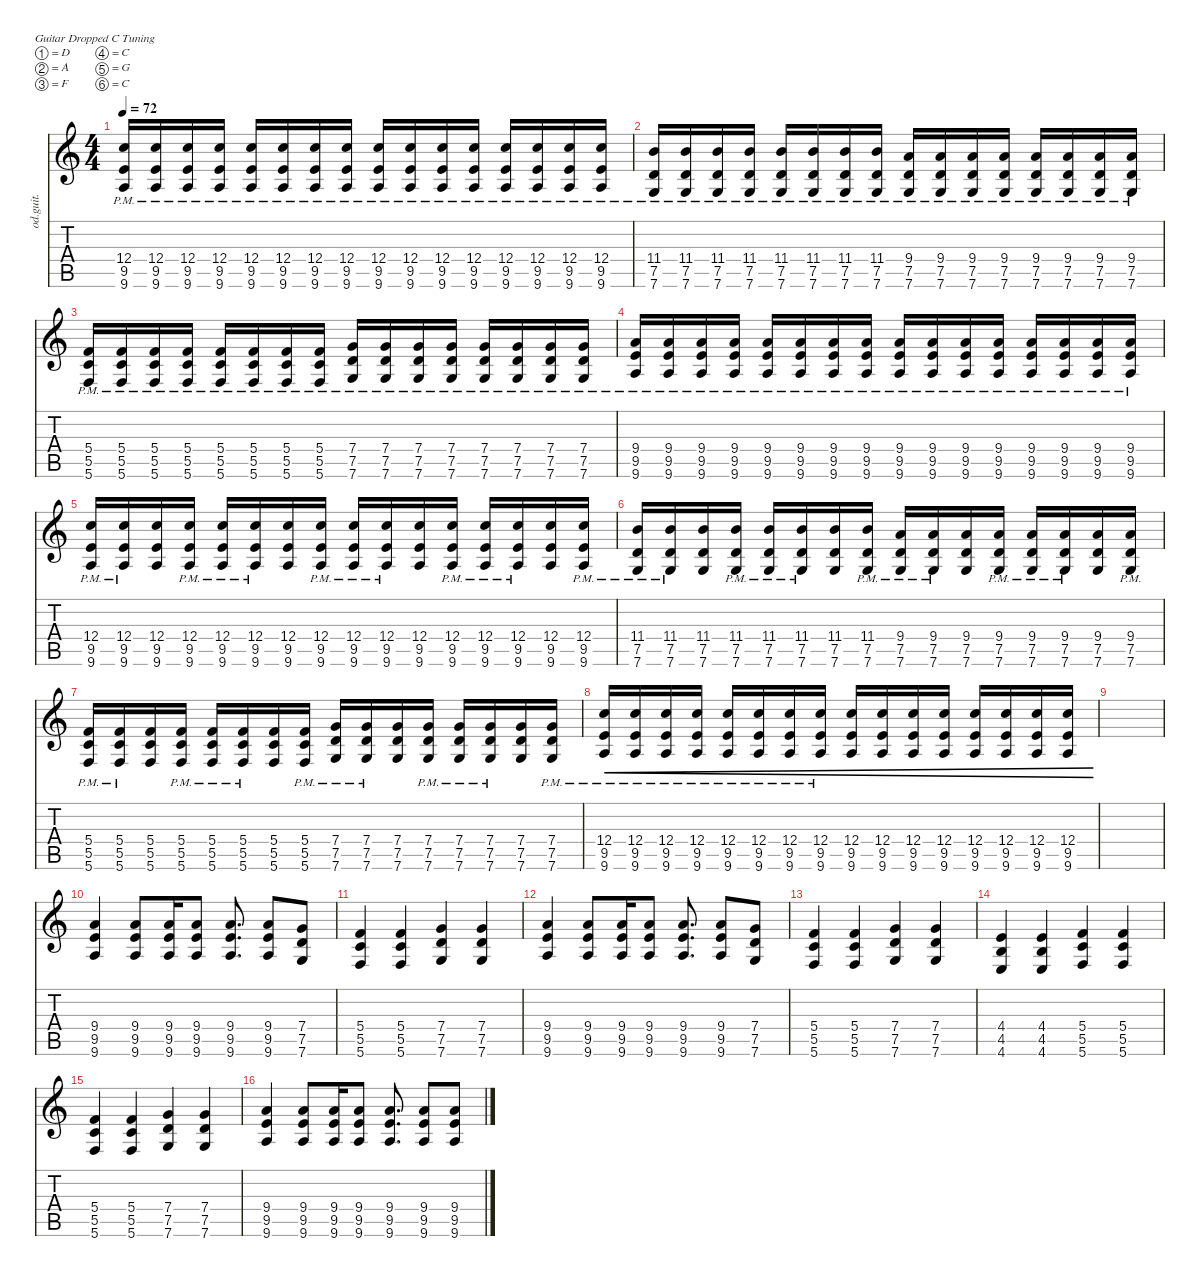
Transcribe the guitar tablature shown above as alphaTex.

\defaultSystemsLayout 4
\hideDynamics
\bracketExtendMode nobrackets
\otherSystemsTrackNameOrientation horizontal
\track ("Overdriven Guitar" "od.guit.") {instrument overdrivenguitar}
\staff {score tabs}
\tuning (D4 A3 F3 C3 G2 C2)
\ts (4 4)
\tempo 72
\clef g2
\ks c
(9.6{pm} 9.5{pm} 12.4{pm}).16{dy mf instrument overdrivenguitar beam Up} (9.6{pm} 9.5{pm} 12.4{pm}).16{beam Up} (9.6{pm} 9.5{pm} 12.4{pm}).16{beam Up} (9.6{pm} 9.5{pm} 12.4{pm}).16{beam Up} (9.6{pm} 9.5{pm} 12.4{pm}).16{beam Up} (9.6{pm} 9.5{pm} 12.4{pm}).16{beam Up} (9.6{pm} 9.5{pm} 12.4{pm}).16{beam Up} (9.6{pm} 9.5{pm} 12.4{pm}).16{beam Up} (9.6{pm} 9.5{pm} 12.4{pm}).16{beam Up} (9.6{pm} 9.5{pm} 12.4{pm}).16{beam Up} (9.6{pm} 9.5{pm} 12.4{pm}).16{beam Up} (9.6{pm} 9.5{pm} 12.4{pm}).16{beam Up} (9.6{pm} 9.5{pm} 12.4{pm}).16{beam Up} (9.6{pm} 9.5{pm} 12.4{pm}).16{beam Up} (9.6{pm} 9.5{pm} 12.4{pm}).16{beam Up} (9.6{pm} 9.5{pm} 12.4{pm}).16{beam Up} |
(7.6{pm} 7.5{pm} 11.4{pm}).16{beam Up} (7.6{pm} 7.5{pm} 11.4{pm}).16{beam Up} (7.6{pm} 7.5{pm} 11.4{pm}).16{beam Up} (7.6{pm} 7.5{pm} 11.4{pm}).16{beam Up} (7.6{pm} 7.5{pm} 11.4{pm}).16{beam Up} (7.6{pm} 7.5{pm} 11.4{pm}).16{beam Up} (7.6{pm} 7.5{pm} 11.4{pm}).16{beam Up} (7.6{pm} 7.5{pm} 11.4{pm}).16{beam Up} (7.6{pm} 7.5{pm} 9.4{pm}).16{beam Up} (7.6{pm} 7.5{pm} 9.4{pm}).16{beam Up} (7.6{pm} 7.5{pm} 9.4{pm}).16{beam Up} (7.6{pm} 7.5{pm} 9.4{pm}).16{beam Up} (7.6{pm} 7.5{pm} 9.4{pm}).16{beam Up} (7.6{pm} 7.5{pm} 9.4{pm}).16{beam Up} (7.6{pm} 7.5{pm} 9.4{pm}).16{beam Up} (7.6{pm} 7.5{pm} 9.4{pm}).16{beam Up} |
(5.6{pm} 5.5{pm} 5.4{pm}).16{beam Up} (5.6{pm} 5.5{pm} 5.4{pm}).16{beam Up} (5.6{pm} 5.5{pm} 5.4{pm}).16{beam Up} (5.6{pm} 5.5{pm} 5.4{pm}).16{beam Up} (5.6{pm} 5.5{pm} 5.4{pm}).16{beam Up} (5.6{pm} 5.5{pm} 5.4{pm}).16{beam Up} (5.6{pm} 5.5{pm} 5.4{pm}).16{beam Up} (5.6{pm} 5.5{pm} 5.4{pm}).16{beam Up} (7.6{pm} 7.5{pm} 7.4{pm}).16{beam Up} (7.6{pm} 7.5{pm} 7.4{pm}).16{beam Up} (7.6{pm} 7.5{pm} 7.4{pm}).16{beam Up} (7.6{pm} 7.5{pm} 7.4{pm}).16{beam Up} (7.6{pm} 7.5{pm} 7.4{pm}).16{beam Up} (7.6{pm} 7.5{pm} 7.4{pm}).16{beam Up} (7.6{pm} 7.5{pm} 7.4{pm}).16{beam Up} (7.6{pm} 7.5{pm} 7.4{pm}).16{beam Up} |
(9.6{pm} 9.5{pm} 9.4{pm}).16{beam Up} (9.6{pm} 9.5{pm} 9.4{pm}).16{beam Up} (9.6{pm} 9.5{pm} 9.4{pm}).16{beam Up} (9.6{pm} 9.5{pm} 9.4{pm}).16{beam Up} (9.6{pm} 9.5{pm} 9.4{pm}).16{beam Up} (9.6{pm} 9.5{pm} 9.4{pm}).16{beam Up} (9.6{pm} 9.5{pm} 9.4{pm}).16{beam Up} (9.6{pm} 9.5{pm} 9.4{pm}).16{beam Up} (9.6{pm} 9.5{pm} 9.4{pm}).16{beam Up} (9.6{pm} 9.5{pm} 9.4{pm}).16{beam Up} (9.6{pm} 9.5{pm} 9.4{pm}).16{beam Up} (9.6{pm} 9.5{pm} 9.4{pm}).16{beam Up} (9.6{pm} 9.5{pm} 9.4{pm}).16{beam Up} (9.6{pm} 9.5{pm} 9.4{pm}).16{beam Up} (9.6{pm} 9.5{pm} 9.4{pm}).16{beam Up} (9.6{pm} 9.5{pm} 9.4{pm}).16{beam Up} |
(9.6{pm} 9.5{pm} 12.4{pm}).16{beam Up} (9.6{pm} 9.5{pm} 12.4{pm}).16{beam Up} (9.6 9.5 12.4).16{beam Up} (9.6{pm} 9.5{pm} 12.4{pm}).16{beam Up} (9.6{pm} 9.5{pm} 12.4{pm}).16{beam Up} (9.6{pm} 9.5{pm} 12.4{pm}).16{beam Up} (9.6 9.5 12.4).16{beam Up} (9.6{pm} 9.5{pm} 12.4{pm}).16{beam Up} (9.6{pm} 9.5{pm} 12.4{pm}).16{beam Up} (9.6{pm} 9.5{pm} 12.4{pm}).16{beam Up} (9.6 9.5 12.4).16{beam Up} (9.6{pm} 9.5{pm} 12.4{pm}).16{beam Up} (9.6{pm} 9.5{pm} 12.4{pm}).16{beam Up} (9.6{pm} 9.5{pm} 12.4{pm}).16{beam Up} (9.6 9.5 12.4).16{beam Up} (9.6{pm} 9.5{pm} 12.4{pm}).16{beam Up} |
(7.6{pm} 7.5{pm} 11.4{pm}).16{beam Up} (7.6{pm} 7.5{pm} 11.4{pm}).16{beam Up} (7.6 7.5 11.4).16{beam Up} (7.6{pm} 7.5{pm} 11.4{pm}).16{beam Up} (7.6{pm} 7.5{pm} 11.4{pm}).16{beam Up} (7.6{pm} 7.5{pm} 11.4{pm}).16{beam Up} (7.6 7.5 11.4).16{beam Up} (7.6{pm} 7.5{pm} 11.4{pm}).16{beam Up} (7.6{pm} 7.5{pm} 9.4{pm}).16{beam Up} (7.6{pm} 7.5{pm} 9.4{pm}).16{beam Up} (7.6 7.5 9.4).16{beam Up} (7.6{pm} 7.5{pm} 9.4{pm}).16{beam Up} (7.6{pm} 7.5{pm} 9.4{pm}).16{beam Up} (7.6{pm} 7.5{pm} 9.4{pm}).16{beam Up} (7.6 7.5 9.4).16{beam Up} (7.6{pm} 7.5{pm} 9.4{pm}).16{beam Up} |
(5.6{pm} 5.5{pm} 5.4{pm}).16{beam Up} (5.6{pm} 5.5{pm} 5.4{pm}).16{beam Up} (5.6 5.5 5.4).16{beam Up} (5.6{pm} 5.5{pm} 5.4{pm}).16{beam Up} (5.6{pm} 5.5{pm} 5.4{pm}).16{beam Up} (5.6{pm} 5.5{pm} 5.4{pm}).16{beam Up} (5.6 5.5 5.4).16{beam Up} (5.6{pm} 5.5{pm} 5.4{pm}).16{beam Up} (7.6{pm} 7.5{pm} 7.4{pm}).16{beam Up} (7.6{pm} 7.5{pm} 7.4{pm}).16{beam Up} (7.6 7.5 7.4).16{beam Up} (7.6{pm} 7.5{pm} 7.4{pm}).16{beam Up} (7.6{pm} 7.5{pm} 7.4{pm}).16{beam Up} (7.6{pm} 7.5{pm} 7.4{pm}).16{beam Up} (7.6 7.5 7.4).16{beam Up} (7.6{pm} 7.5{pm} 7.4{pm}).16{beam Up} |
(9.6{pm} 9.5{pm} 12.4{pm}).16{cre beam Up} (9.6{pm} 9.5{pm} 12.4{pm}).16{cre beam Up} (9.6{pm} 9.5{pm} 12.4{pm}).16{cre beam Up} (9.6{pm} 9.5{pm} 12.4{pm}).16{cre beam Up} (9.6{pm} 9.5{pm} 12.4{pm}).16{cre beam Up} (9.6{pm} 9.5{pm} 12.4{pm}).16{cre beam Up} (9.6{pm} 9.5{pm} 12.4{pm}).16{cre beam Up} (9.6{pm} 9.5{pm} 12.4{pm}).16{cre beam Up} (9.6 9.5 12.4).16{cre beam Up} (9.6 9.5 12.4).16{cre beam Up} (9.6 9.5 12.4).16{cre beam Up} (9.6 9.5 12.4).16{cre beam Up} (9.6 9.5 12.4).16{cre beam Up} (9.6 9.5 12.4).16{cre beam Up} (9.6 9.5 12.4).16{cre beam Up} (9.6 9.5 12.4).16{cre beam Up} |
|
(9.6 9.5 9.4).4{beam Up} (9.6 9.5 9.4).8{beam Up} (9.6 9.5 9.4).16{beam Up} (9.6 9.5 9.4).8{beam Up} (9.6 9.5 9.4).8{d beam Up} (9.6 9.5 9.4).8{beam Up} (7.6 7.5 7.4).8{beam Up} |
(5.6 5.5 5.4).4{beam Up} (5.6 5.5 5.4).4{beam Up} (7.6 7.5 7.4).4{beam Up} (7.5 7.6 7.4).4{beam Up} |
(9.6 9.5 9.4).4{beam Up} (9.6 9.5 9.4).8{beam Up} (9.6 9.5 9.4).16{beam Up} (9.6 9.5 9.4).8{beam Up} (9.6 9.5 9.4).8{d beam Up} (9.6 9.5 9.4).8{beam Up} (7.6 7.5 7.4).8{beam Up} |
(5.6 5.5 5.4).4{beam Up} (5.6 5.5 5.4).4{beam Up} (7.6 7.5 7.4).4{beam Up} (7.5 7.6 7.4).4{beam Up} |
(4.6 4.5 4.4).4{beam Up} (4.6 4.5 4.4).4{beam Up} (5.6 5.5 5.4).4{beam Up} (5.6 5.5 5.4).4{beam Up} |
(5.6 5.5 5.4).4{beam Up} (5.6 5.5 5.4).4{beam Up} (7.6 7.5 7.4).4{beam Up} (7.5 7.6 7.4).4{beam Up} |
(9.6 9.5 9.4).4{beam Up} (9.6 9.5 9.4).8{beam Up} (9.6 9.5 9.4).16{beam Up} (9.6 9.5 9.4).8{beam Up} (9.6 9.5 9.4).8{d beam Up} (9.6 9.5 9.4).8{beam Up} (9.6 9.5 9.4).8{beam Up}
